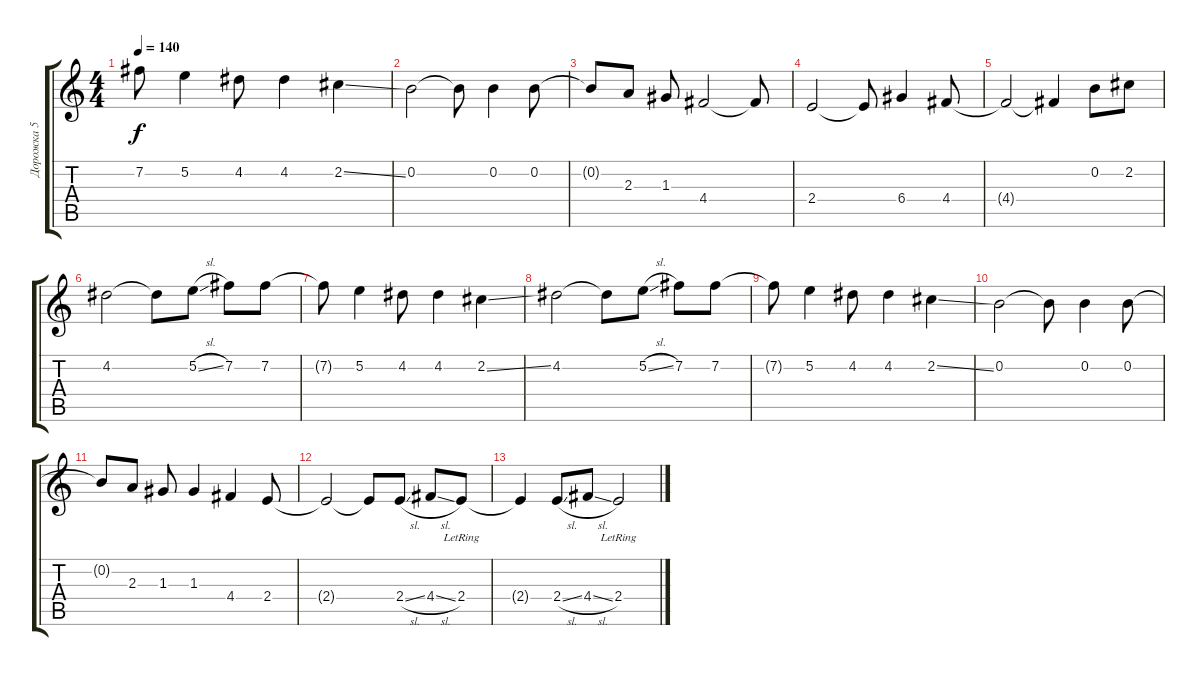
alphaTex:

\track ("Дорожка 5" "Дорожка 5") {instrument electricguitarmuted}
\staff {score tabs}
\tuning (E4 B3 G3 D3 A2 E2) {hide}
\ts (4 4)
\tempo 140
\clef g2
\ks c
7.2{t}.8{dy f} 5.2.4 4.2.8 4.2.4 2.2{ss}.4 |
0.2.2 0.2{t}.8 0.2.4 0.2.8 |
0.2{t}.8 2.3.8 1.3.8 4.4.2 4.4{t}.8 |
2.4.2 2.4{t}.8 6.4.4 4.4.8 |
4.4{t}.2 4.4{t}.4 0.2.8 2.2.8 |
4.2.2 4.2{t}.8 5.2{sl}.8 7.2.8 7.2.8 |
7.2{t}.8 5.2.4 4.2.8 4.2.4 2.2{ss}.4 |
4.2.2 4.2{t}.8 5.2{sl}.8 7.2.8 7.2.8 |
7.2{t}.8 5.2.4 4.2.8 4.2.4 2.2{ss}.4 |
0.2.2 0.2{t}.8 0.2.4 0.2.8 |
0.2{t}.8 2.3.8 1.3.8 1.3.4 4.4.4 2.4.8 |
2.4{t}.2 2.4{t}.8 2.4{sl}.8 4.4{sl}.8 2.4{lr}.8 |
2.4{t}.4 2.4{sl}.8 4.4{sl}.8 2.4{lr}.2
